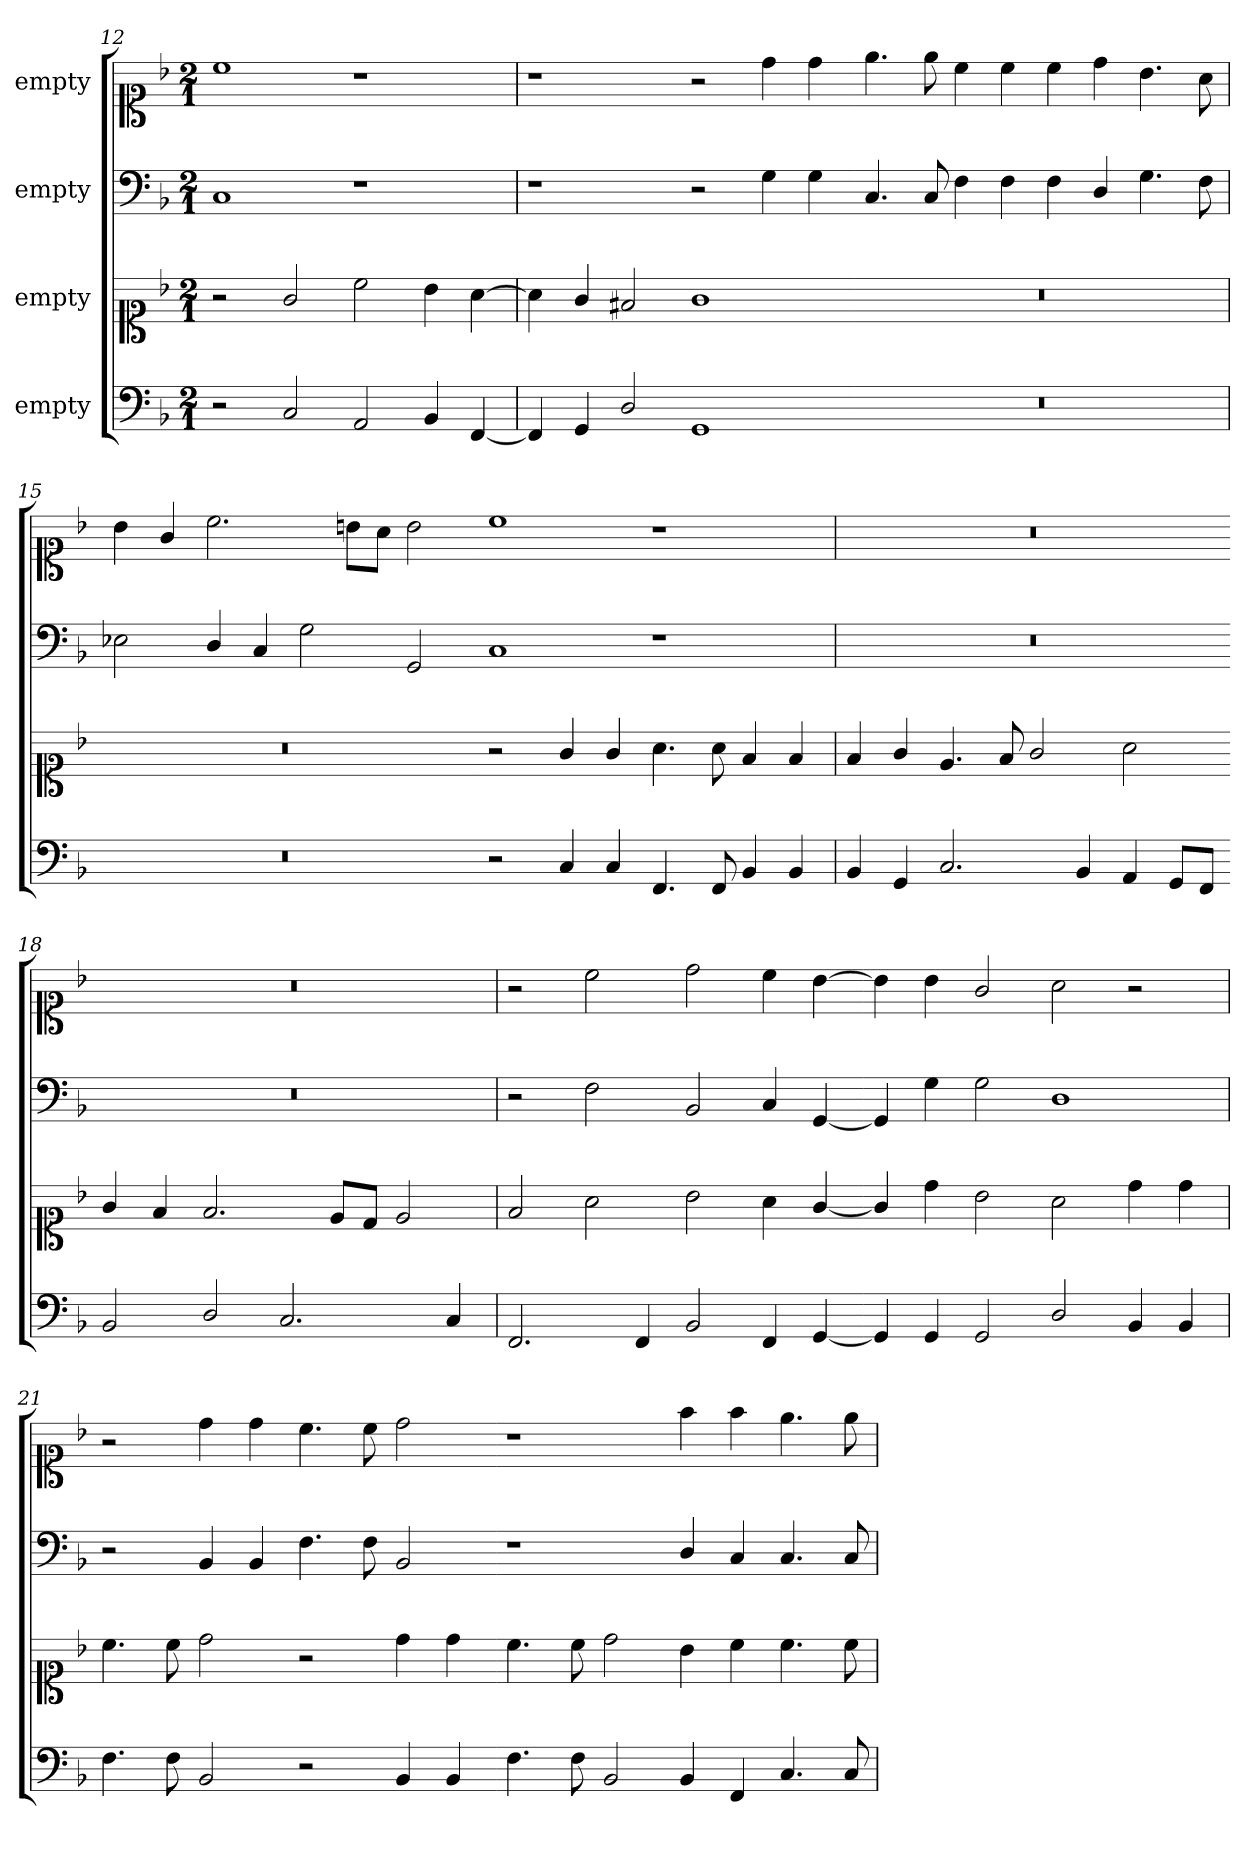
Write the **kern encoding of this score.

**kern	**kern	**kern	**kern
*part4	*part3	*part2	*part1
*staff4	*staff3	*staff2	*staff1
*I"empty	*I"empty	*I"empty	*I"empty
*clefF4	*clefC1	*clefF4	*clefC1
*k[b-]	*k[b-]	*k[b-]	*k[b-]
*F:	*F:	*F:	*F:
*M2/1	*M2/1	*M2/1	*M2/1
=12	=12	=12	=12
2r	2r	1C	1cc
2C/	2g/	.	.
2AA/	2cc\	1r	1r
4BB-/	4b-\	.	.
[4FF/	[4a\	.	.
=13	=13	=13	=13
4FF/]	4a\]	1r	1r
4GG/	4g/	.	.
2D/	2f#X/	.	.
1GG	1g	2r	2r
.	.	4G\	4dd\
.	.	4G\	4dd\
=14-	=14-	=14-	=14-
0r	0r	4.C/	4.ee\
.	.	8C/	8ee\
.	.	4F\	4cc\
.	.	4F\	4cc\
.	.	4F\	4cc\
.	.	4D/	4dd\
.	.	4.G\	4.b-\
.	.	8F\	8a\
=15	=15	=15	=15
0r	0r	2E-X\	4b-\
.	.	.	4g/
.	.	4D/	2.cc\
.	.	4C/	.
.	.	2G\	.
.	.	.	8bn\L
.	.	.	8a\J
.	.	2GG/	2b\
=16-	=16-	=16-	=16-
2r	2r	1C	1cc
4C/	4g/	.	.
4C/	4g/	.	.
4.FF/	4.a\	1r	1r
8FF/	8a\	.	.
4BB-/	4f/	.	.
4BB-/	4f/	.	.
=17	=17	=17	=17
4BB-/	4f/	0r	0r
4GG/	4g/	.	.
2.C/	4.e/	.	.
.	8f/	.	.
.	2g/	.	.
4BB-/	.	.	.
4AA/	2a\	.	.
8GG/L	.	.	.
8FF/J	.	.	.
=18-	=18-	=18-	=18-
2BB-/	4g/	0r	0r
.	4f/	.	.
2D/	2.f/	.	.
2.C/	.	.	.
.	8e/L	.	.
.	8d/J	.	.
.	2e/	.	.
4C/	.	.	.
=19	=19	=19	=19
2.FF/	2f/	2r	2r
.	2a\	2F\	2cc\
4FF/	.	.	.
2BB-/	2b-\	2BB-/	2dd\
4FF/	4a\	4C/	4cc\
[4GG/	[4g/	[4GG/	[4b-\
=20-	=20-	=20-	=20-
4GG/]	4g/]	4GG/]	4b-\]
4GG/	4dd\	4G\	4b-\
2GG/	2b-\	2G\	2g/
2D/	2a\	1D	2a\
4BB-/	4dd\	.	2r
4BB-/	4dd\	.	.
=21	=21	=21	=21
4.F\	4.cc\	2r	2r
8F\	8cc\	.	.
2BB-/	2dd\	4BB-/	4dd\
.	.	4BB-/	4dd\
2r	2r	4.F\	4.cc\
.	.	8F\	8cc\
4BB-/	4dd\	2BB-/	2dd\
4BB-/	4dd\	.	.
=22-	=22-	=22-	=22-
4.F\	4.cc\	1r	1r
8F\	8cc\	.	.
2BB-/	2dd\	.	.
4BB-/	4b-\	4D/	4ff\
4FF/	4cc\	4C/	4ff\
4.C/	4.cc\	4.C/	4.ee\
8C/	8cc\	8C/	8ee\
=	=	=	=
*-	*-	*-	*-
